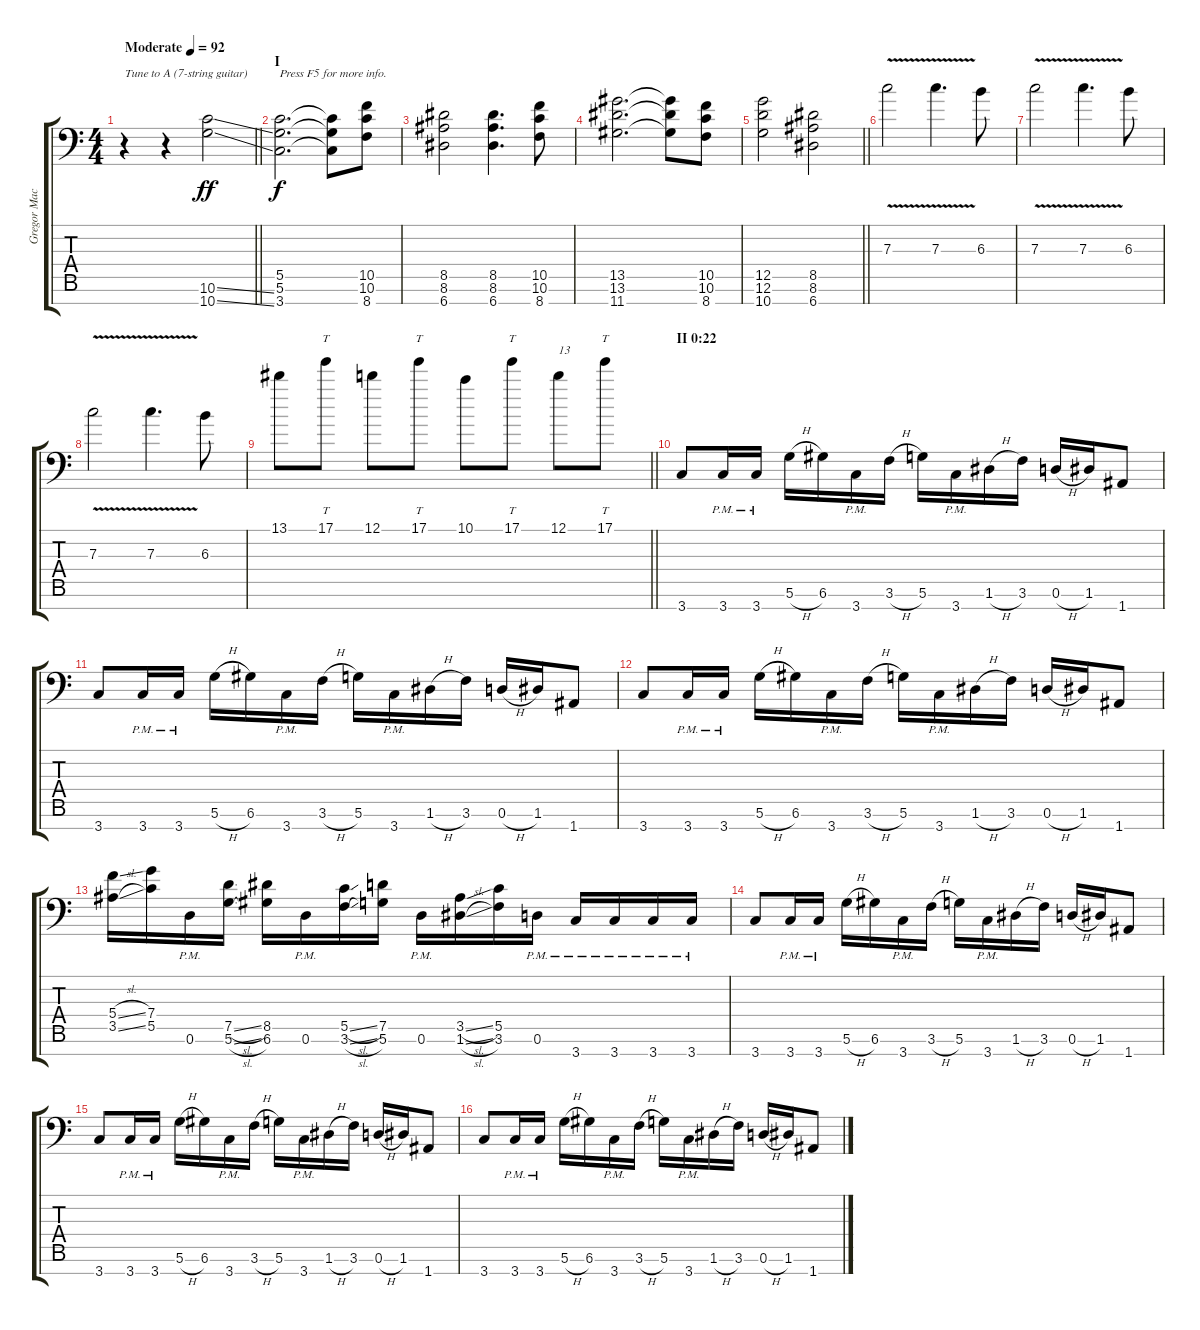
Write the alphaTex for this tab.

\track ("Gregor Mackintosh (lead guitar)" "Gregor Mac") {instrument distortionguitar}
\staff {score tabs}
\tuning (D4 A3 F3 C3 G2 D2 A1) {hide}
\ts (4 4)
\tempo (92 "Moderate")
\clef f4
\barLineRight lightlight
\ks c
r.4{txt "Tune to A (7-string guitar)" dy ff instrument distortionguitar} r.4 (10.6{ss} 10.7{ss}).2 |
\section ("" "I")
(5.5 5.6 3.7).2{d txt "Press F5 for more info." dy f} (5.5{t} 5.6{t} 3.7{t}).8 (10.5 10.6 8.7).8 |
(8.5 8.6 6.7).2 (8.5 8.6 6.7).4{d} (10.5 10.6 8.7).8 |
(13.5 13.6 11.7).2{d} (13.5{t} 13.6{t} 11.7{t}).8 (10.5 10.6 8.7).8 |
\barLineRight lightlight
(12.5 12.6 10.7).2 (8.5 8.6 6.7).2 |
7.3{v}.2 7.3{v}.4{d} 6.3.8 |
7.3{v}.2 7.3{v}.4{d} 6.3.8 |
7.3{v}.2 7.3{v}.4{d} 6.3.8 |
\barLineRight lightlight
13.1.8 17.1.8{tt} 12.1.8 17.1.8{tt} 10.1.8 17.1.8{tt} 12.1.8{txt "13"} 17.1.8{tt} |
\section ("" "II 0:22")
3.7.8 3.7{pm}.16 3.7{pm}.16 5.6{h}.16 6.6.16 3.7{pm}.16 3.6{h}.16 5.6.16 3.7{pm}.16 1.6{h}.16 3.6.16 0.6{h}.16 1.6.16 1.7.8 |
3.7.8 3.7{pm}.16 3.7{pm}.16 5.6{h}.16 6.6.16 3.7{pm}.16 3.6{h}.16 5.6.16 3.7{pm}.16 1.6{h}.16 3.6.16 0.6{h}.16 1.6.16 1.7.8 |
3.7.8 3.7{pm}.16 3.7{pm}.16 5.6{h}.16 6.6.16 3.7{pm}.16 3.6{h}.16 5.6.16 3.7{pm}.16 1.6{h}.16 3.6.16 0.6{h}.16 1.6.16 1.7.8 |
(5.4{sl} 3.5{sl}).16 (7.4 5.5).16 0.6{pm}.16 (7.5{sl} 5.6{sl}).16 (8.5 6.6).16 0.6{pm}.16 (5.5{sl} 3.6{sl}).16 (7.5 5.6).16 0.6{pm}.16 (3.5{sl} 1.6{sl}).16 (5.5 3.6).16 0.6{pm}.16 3.7{pm}.16 3.7{pm}.16 3.7{pm}.16 3.7{pm}.16 |
3.7.8 3.7{pm}.16 3.7{pm}.16 5.6{h}.16 6.6.16 3.7{pm}.16 3.6{h}.16 5.6.16 3.7{pm}.16 1.6{h}.16 3.6.16 0.6{h}.16 1.6.16 1.7.8 |
3.7.8 3.7{pm}.16 3.7{pm}.16 5.6{h}.16 6.6.16 3.7{pm}.16 3.6{h}.16 5.6.16 3.7{pm}.16 1.6{h}.16 3.6.16 0.6{h}.16 1.6.16 1.7.8 |
3.7.8 3.7{pm}.16 3.7{pm}.16 5.6{h}.16 6.6.16 3.7{pm}.16 3.6{h}.16 5.6.16 3.7{pm}.16 1.6{h}.16 3.6.16 0.6{h}.16 1.6.16 1.7.8
